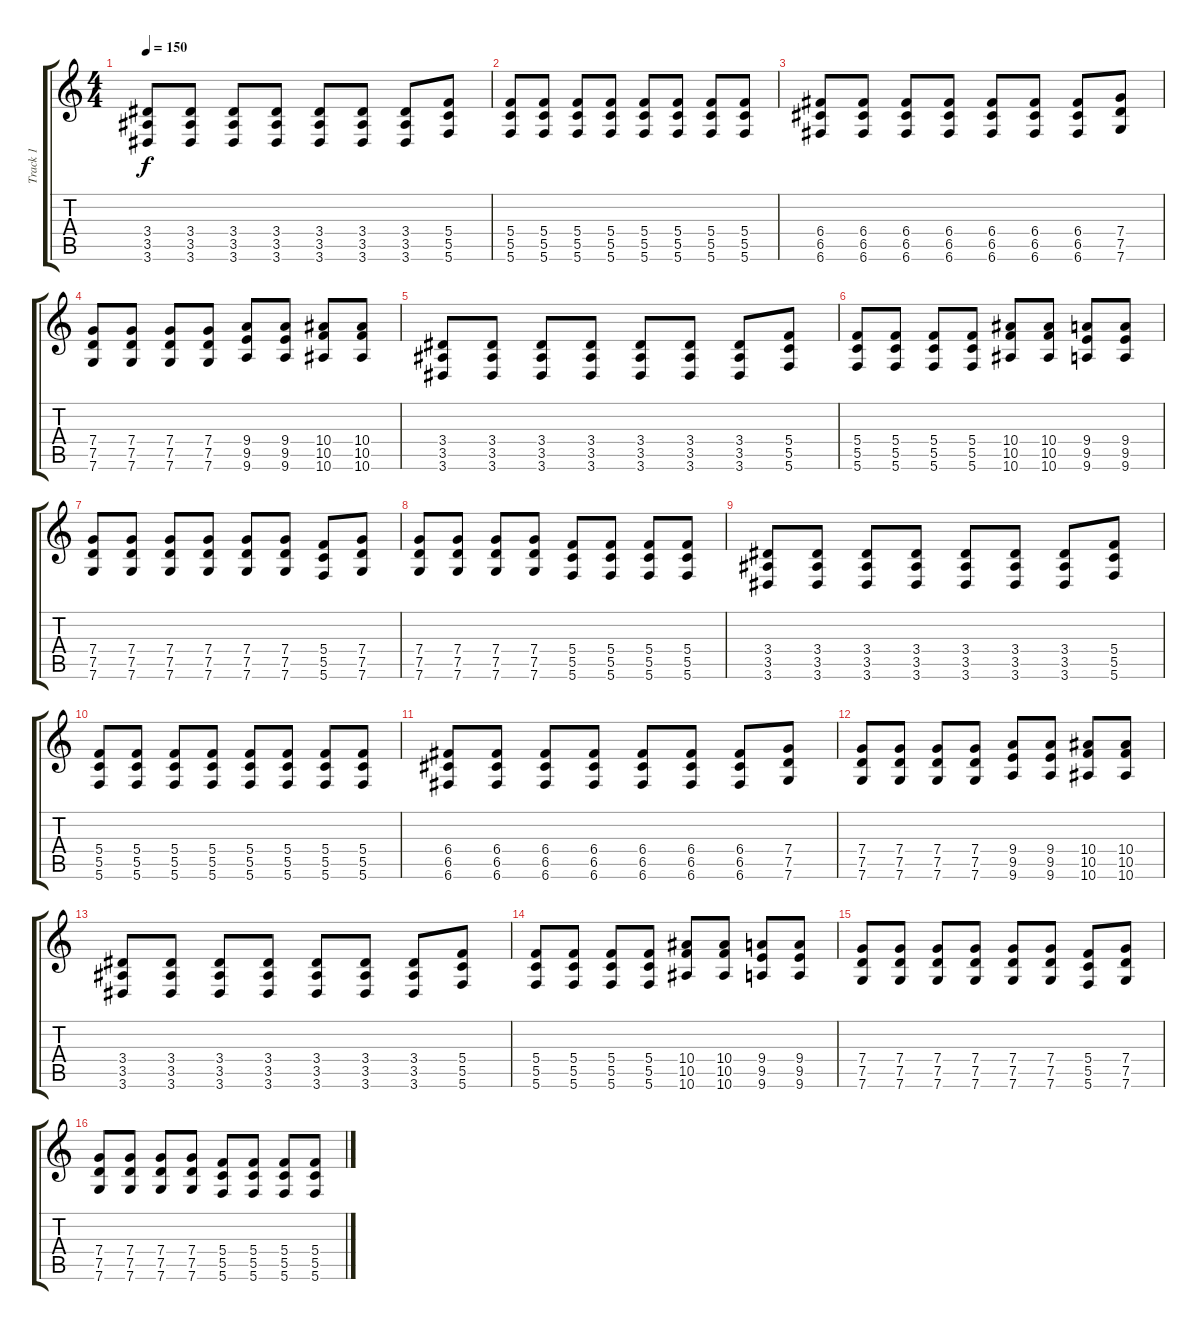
\track ("Track 1" "Track 1") {instrument overdrivenguitar}
\staff {score tabs}
\tuning (D4 A3 F3 C3 G2 C2) {hide}
\ts (4 4)
\tempo 150
\clef g2
\ks c
(3.4 3.5 3.6).8{dy f} (3.4 3.5 3.6).8 (3.4 3.5 3.6).8 (3.4 3.5 3.6).8 (3.4 3.5 3.6).8 (3.4 3.5 3.6).8 (3.4 3.5 3.6).8 (5.4 5.5 5.6).8 |
(5.4 5.5 5.6).8 (5.4 5.5 5.6).8 (5.4 5.5 5.6).8 (5.4 5.5 5.6).8 (5.4 5.5 5.6).8 (5.4 5.5 5.6).8 (5.4 5.5 5.6).8 (5.4 5.5 5.6).8 |
(6.4 6.5 6.6).8 (6.4 6.5 6.6).8 (6.4 6.5 6.6).8 (6.4 6.5 6.6).8 (6.4 6.5 6.6).8 (6.4 6.5 6.6).8 (6.4 6.5 6.6).8 (7.4 7.5 7.6).8 |
(7.4 7.5 7.6).8 (7.4 7.5 7.6).8 (7.4 7.5 7.6).8 (7.4 7.5 7.6).8 (9.4 9.5 9.6).8 (9.4 9.5 9.6).8 (10.4 10.5 10.6).8 (10.4 10.5 10.6).8 |
(3.4 3.5 3.6).8 (3.4 3.5 3.6).8 (3.4 3.5 3.6).8 (3.4 3.5 3.6).8 (3.4 3.5 3.6).8 (3.4 3.5 3.6).8 (3.4 3.5 3.6).8 (5.4 5.5 5.6).8 |
(5.4 5.5 5.6).8 (5.4 5.5 5.6).8 (5.4 5.5 5.6).8 (5.4 5.5 5.6).8 (10.4 10.5 10.6).8 (10.4 10.5 10.6).8 (9.4 9.5 9.6).8 (9.4 9.5 9.6).8 |
(7.4 7.5 7.6).8 (7.4 7.5 7.6).8 (7.4 7.5 7.6).8 (7.4 7.5 7.6).8 (7.4 7.5 7.6).8 (7.4 7.5 7.6).8 (5.4 5.5 5.6).8 (7.4 7.5 7.6).8 |
(7.4 7.5 7.6).8 (7.4 7.5 7.6).8 (7.4 7.5 7.6).8 (7.4 7.5 7.6).8 (5.4 5.5 5.6).8 (5.4 5.5 5.6).8 (5.4 5.5 5.6).8 (5.4 5.5 5.6).8 |
(3.4 3.5 3.6).8 (3.4 3.5 3.6).8 (3.4 3.5 3.6).8 (3.4 3.5 3.6).8 (3.4 3.5 3.6).8 (3.4 3.5 3.6).8 (3.4 3.5 3.6).8 (5.4 5.5 5.6).8 |
(5.4 5.5 5.6).8 (5.4 5.5 5.6).8 (5.4 5.5 5.6).8 (5.4 5.5 5.6).8 (5.4 5.5 5.6).8 (5.4 5.5 5.6).8 (5.4 5.5 5.6).8 (5.4 5.5 5.6).8 |
(6.4 6.5 6.6).8 (6.4 6.5 6.6).8 (6.4 6.5 6.6).8 (6.4 6.5 6.6).8 (6.4 6.5 6.6).8 (6.4 6.5 6.6).8 (6.4 6.5 6.6).8 (7.4 7.5 7.6).8 |
(7.4 7.5 7.6).8 (7.4 7.5 7.6).8 (7.4 7.5 7.6).8 (7.4 7.5 7.6).8 (9.4 9.5 9.6).8 (9.4 9.5 9.6).8 (10.4 10.5 10.6).8 (10.4 10.5 10.6).8 |
(3.4 3.5 3.6).8 (3.4 3.5 3.6).8 (3.4 3.5 3.6).8 (3.4 3.5 3.6).8 (3.4 3.5 3.6).8 (3.4 3.5 3.6).8 (3.4 3.5 3.6).8 (5.4 5.5 5.6).8 |
(5.4 5.5 5.6).8 (5.4 5.5 5.6).8 (5.4 5.5 5.6).8 (5.4 5.5 5.6).8 (10.4 10.5 10.6).8 (10.4 10.5 10.6).8 (9.4 9.5 9.6).8 (9.4 9.5 9.6).8 |
(7.4 7.5 7.6).8 (7.4 7.5 7.6).8 (7.4 7.5 7.6).8 (7.4 7.5 7.6).8 (7.4 7.5 7.6).8 (7.4 7.5 7.6).8 (5.4 5.5 5.6).8 (7.4 7.5 7.6).8 |
(7.4 7.5 7.6).8 (7.4 7.5 7.6).8 (7.4 7.5 7.6).8 (7.4 7.5 7.6).8 (5.4 5.5 5.6).8 (5.4 5.5 5.6).8 (5.4 5.5 5.6).8 (5.4 5.5 5.6).8
